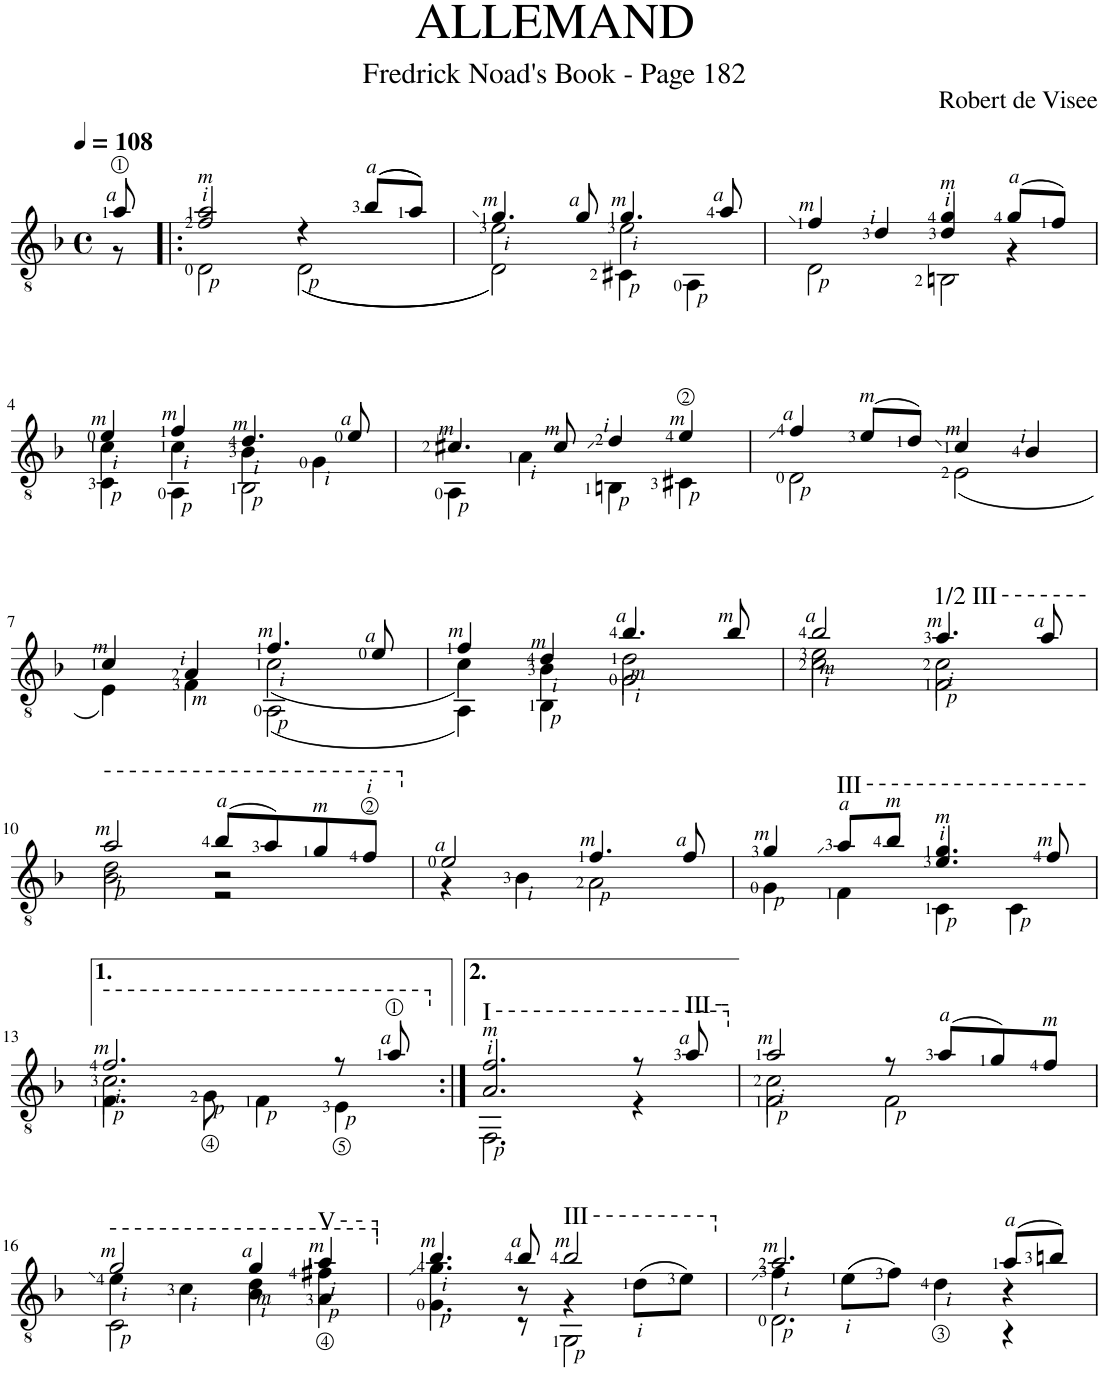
**kern
*part1
*staff1
*I"Classical Guitar
*I'Guit.
*clefGv2
*k[b-]
*M4/4
*met(c)
*MM108
=
*^
8a/	8r
=1!|:	=1!|:
2f/ 2a/	2D\
4r	((2D\
((8b-/L	.
8a/J))	.
=2	=2
*	*^
4.g/	2e\	2D\))
8g/	.	.
4.g/	2e\	4C#X\
.	.	4AA\
8a/	.	.
=3	=3	=3
4f/	2.ryy	2D\
4d/	.	.
4d/ 4g/	.	2BBn\
(8g/L	4r	.
8f/J)	.	.
!!LO:LB:g=z	!!	!!
=4	=4	=4
4e/	4c\	4C\
4f/	4c\	4AA\
4.d/	4B-\	2BB-\
.	4G\	.
8e/	.	.
*	*v	*v
=5	=5
4.c#X/	4AA\
.	4A\
8c#/	.
4d/	4BBn\
4e/	4C#X\
=6	=6
4f/	2D\
(8e/L	.
8d/J)	.
4c/	(2E\
4B-/	.
!!LO:LB:g=z	!!
=7	=7
*	*^
4c/	2ryy	4E\)
4A/	.	4F\
4.f/	(2c\	(2AA\
8e/	.	.
=8	=8	=8
4f/	4c\)	4AA\)
4d/	4B-\	4BB-\
4.b-/	2d\	2G\
8b-/	.	.
=9	=9	=9
2b-/	2e\	2c\
!LO:TX:a:t=1/2 III	!	!
4.a/	2c\	2F\
8a/	.	.
!!LO:LB:g=z	!!	!!
=10	=10	=10
2a/	2d\	2B-\
(8b-/L	2r	2r
8a/)	.	.
8g/	.	.
8f/J	.	.
*	*v	*v
=11	=11
2e/	4r
.	4B-\
4.f/	2A\
8f/	.
=12	=12
4g/	4G\
!LO:TX:a:t=III	!
8a/L	4F\
8b-/J	.
4.e/ 4.g/	4C\
.	4C\
8f/	.
!!LO:LB:g=z	!!
=13	=13
*	*^
2.f/	2.c\	4.F\
.	.	8G\
.	.	4F\
8r	4ryy	4E\
8a/	.	.
*	*v	*v
=14:|!	=14:|!
!LO:TX:a:t=I	!
2.A/ 2.f/	2.FF\
8r	4r
!LO:TX:a:t=III	!
8a/	.
=15	=15
*	*^
2a/	2c\	2F\
8r	2ryy	2F\
(8a/L	.	.
8g/)	.	.
8f/J	.	.
!!LO:LB:g=z	!!	!!
=16	=16	=16
2g/	4e\	2C\
.	4c\	.
4g/	4d\	4B-\
!LO:TX:a:t=V	!	!
4a/	4f#X\	4A\
=17	=17	=17
4.b-/	4.g\	4.G\
8b-/	8r	8r
!LO:TX:a:t=III	!	!
2b-/	4r	2GG\
.	(>8d\L	.
.	8e\J)	.
=18	=18	=18
2.a/	4f\	2.D\
.	(>8e\L	.
.	8f\J)	.
.	4d\	.
(8a/L	4r	4r
8bn/J)	.	.
*v	*v	*v
=
*-
